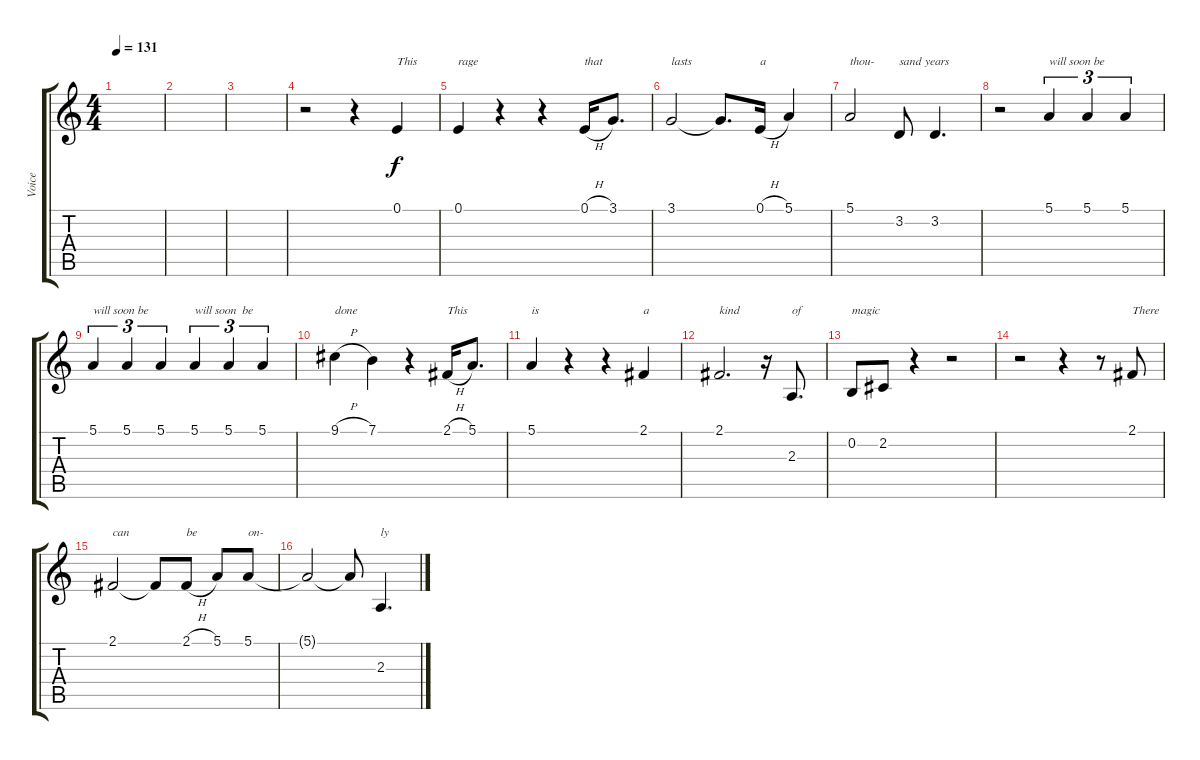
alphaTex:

\track ("Voice" "Voice") {instrument lead2sawtooth}
\staff {score tabs}
\tuning (E4 B3 G3 D3 A2 E2) {hide}
\ts (4 4)
\tempo 131
\clef g2
\ks c
|
|
|
r.2 r.4 0.1.4{txt "This"} |
0.1.4{txt "rage"} r.4 r.4 0.1{h}.16{txt "that"} 3.1.8{d} |
3.1.2{txt "lasts"} 3.1{t}.8{d} 0.1{h}.16{txt "a"} 5.1.4 |
5.1.2{txt "thou-"} 3.2.8{txt "sand years"} 3.2.4{d} |
r.2 5.1.4{tu (3 2) txt "will soon be"} 5.1.4{tu (3 2)} 5.1.4{tu (3 2)} |
5.1.4{tu (3 2) txt "will soon be"} 5.1.4{tu (3 2)} 5.1.4{tu (3 2)} 5.1.4{tu (3 2) txt "will soon  be"} 5.1.4{tu (3 2)} 5.1.4{tu (3 2)} |
9.1{h}.4{txt "done"} 7.1.4 r.4 2.1{h}.16{txt "This"} 5.1.8{d} |
5.1.4{txt "is"} r.4 r.4 2.1.4{txt "a"} |
2.1.2{d txt "kind"} r.16 2.3.8{d txt "of"} |
0.2.8{txt "magic"} 2.2.8 r.4 r.2 |
r.2 r.4 r.8 2.1.8{txt "There"} |
2.1.2{txt "can"} 2.1{t}.8 2.1{h}.8{txt "be"} 5.1.8 5.1.8{txt "on-"} |
5.1{t}.2 5.1{t}.8 2.3.4{d txt "ly"}
